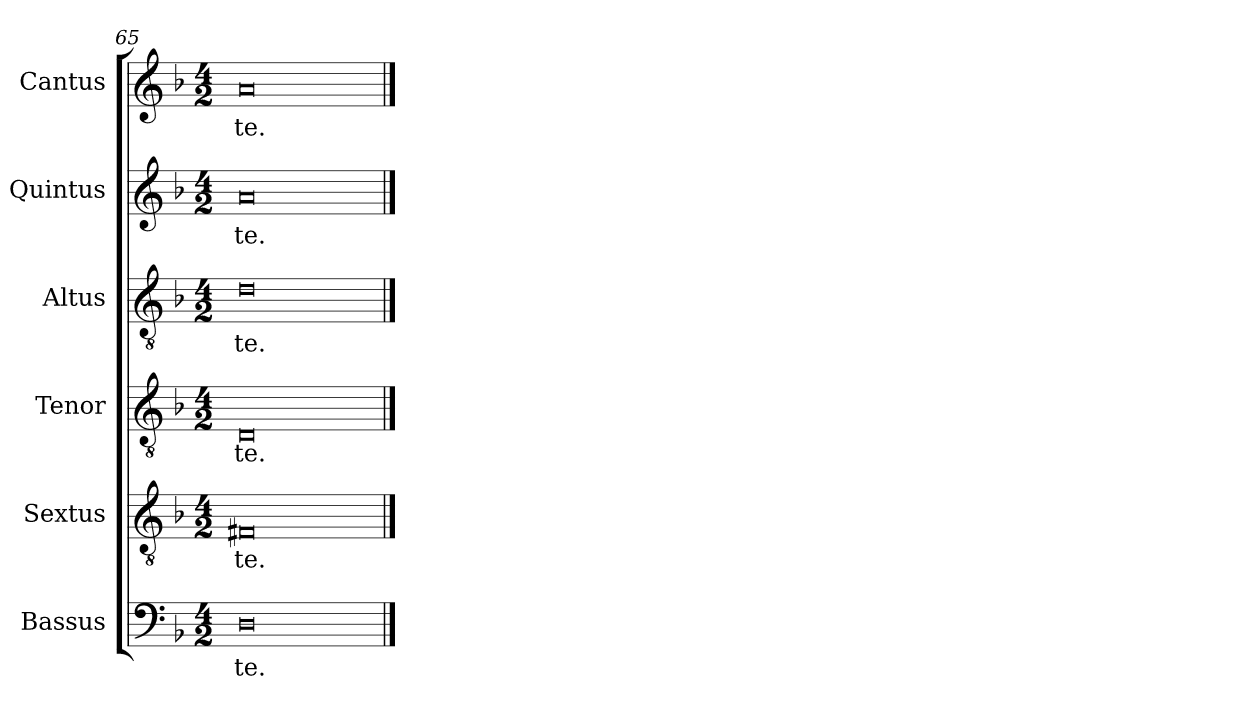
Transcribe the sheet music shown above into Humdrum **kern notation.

**kern	**text	**kern	**text	**kern	**text	**kern	**text	**kern	**text	**kern	**text
*part6	*part6	*part5	*part5	*part4	*part4	*part3	*part3	*part2	*part2	*part1	*part1
*staff6	*staff6	*staff5	*staff5	*staff4	*staff4	*staff3	*staff3	*staff2	*staff2	*staff1	*staff1
*I"Bassus	*	*I"Sextus	*	*I"Tenor	*	*I"Altus	*	*I"Quintus	*	*I"Cantus	*
*I'B	*	*I'6	*	*I'T	*	*I'A	*	*I'5	*	*I'C	*
*clefF4	*	*clefGv2	*	*clefGv2	*	*clefGv2	*	*clefG2	*	*clefG2	*
*k[b-]	*	*k[b-]	*	*k[b-]	*	*k[b-]	*	*k[b-]	*	*k[b-]	*
*F:	*	*F:	*	*F:	*	*F:	*	*F:	*	*F:	*
*M4/2	*	*M4/2	*	*M4/2	*	*M4/2	*	*M4/2	*	*M4/2	*
=65	=65	=65	=65	=65	=65	=65	=65	=65	=65	=65	=65
!	!LO:LY:b	!	!LO:LY:b	!	!LO:LY:b	!	!LO:LY:b	!	!LO:LY:b	!	!LO:LY:b
0D	te.	0F#X	te.	0D	te.	0d	te.	0a	-te.	0a	te.
==	==	==	==	==	==	==	==	==	==	==	==
*-	*-	*-	*-	*-	*-	*-	*-	*-	*-	*-	*-
